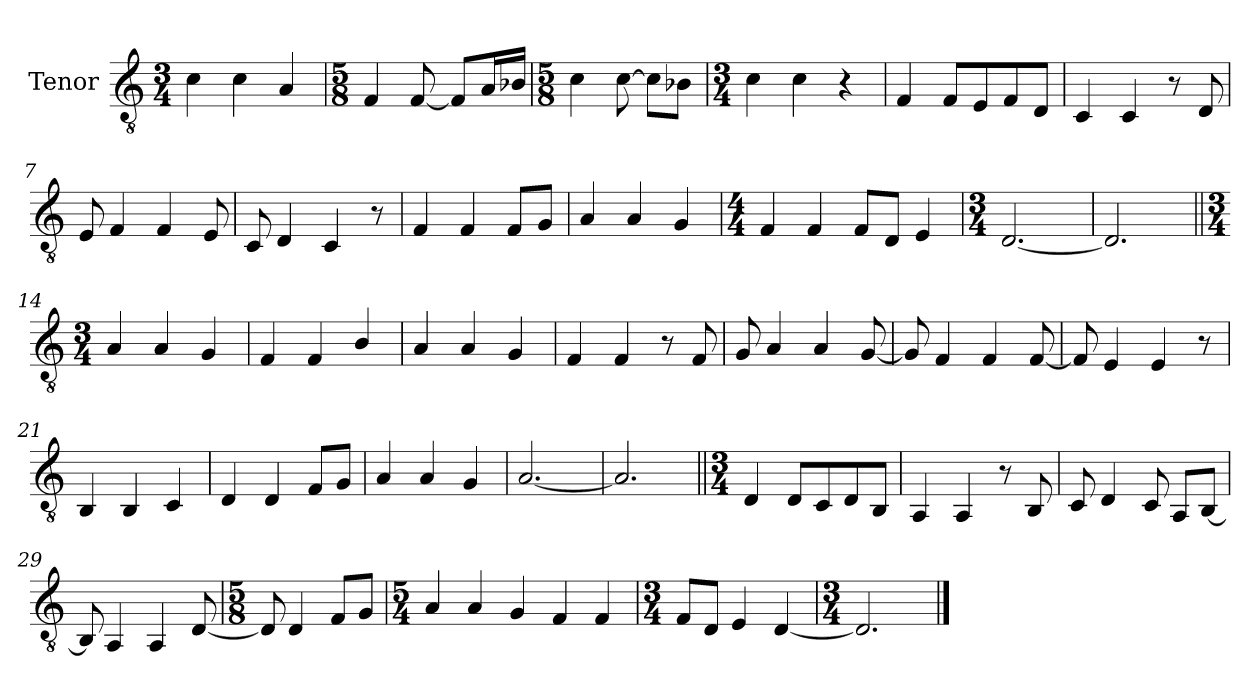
**kern
*part1
*staff1
*I"Tenor
*I'T.
*clefGv2
*k[]
*C:
*M3/4
=1
4c\
4c\
4A/
=2
*M5/8
4F/
[<8F/
8F/L]
16A/L
16B-X/JJ
=3
*M5/8
4c\
[>8c\
8c\L]
8B-X\J
=4
*M3/4
4c\
4c\
4r
=5
4F/
8F/L
8E/
8F/
8D/J
=6
4C/
4C/
8r
8D/
!!LO:LB:g=z
=7
8E/
4F/
4F/
8E/
=8
8C/
4D/
4C/
8r
=9
4F/
4F/
8F/L
8G/J
=10
4A/
4A/
4G/
=11
*M4/4
4F/
4F/
8F/L
8D/J
4E/
=12
*M3/4
[<2.D/
=13
2.D/]
!!LO:LB:g=z
=14||
*M3/4
4A/
4A/
4G/
=15
4F/
4F/
4B/
=16
4A/
4A/
4G/
=17
4F/
4F/
8r
8F/
=18
8G/
4A/
4A/
[<8G/
=19
8G/]
4F/
4F/
[<8F/
=20
8F/]
4E/
4E/
8r
!!LO:LB:g=z
=21
4BB/
4BB/
4C/
=22
4D/
4D/
8F/L
8G/J
=23
4A/
4A/
4G/
=24
[<2.A/
=25
2.A/]
=26||
*M3/4
4D/
8D/L
8C/
8D/
8BB/J
=27
4AA/
4AA/
8r
8BB/
=28
8C/
4D/
8C/
8AA/L
[<8BB/J
!!LO:LB:g=z
=29
8BB/]
4AA/
4AA/
[<8D/
=30
*M5/8
8D/]
4D/
8F/L
8G/J
=31
*M5/4
4A/
4A/
4G/
4F/
4F/
=32
*M3/4
8F/L
8D/J
4E/
[<4D/
=33
*M3/4
2.D/]
==
*-
